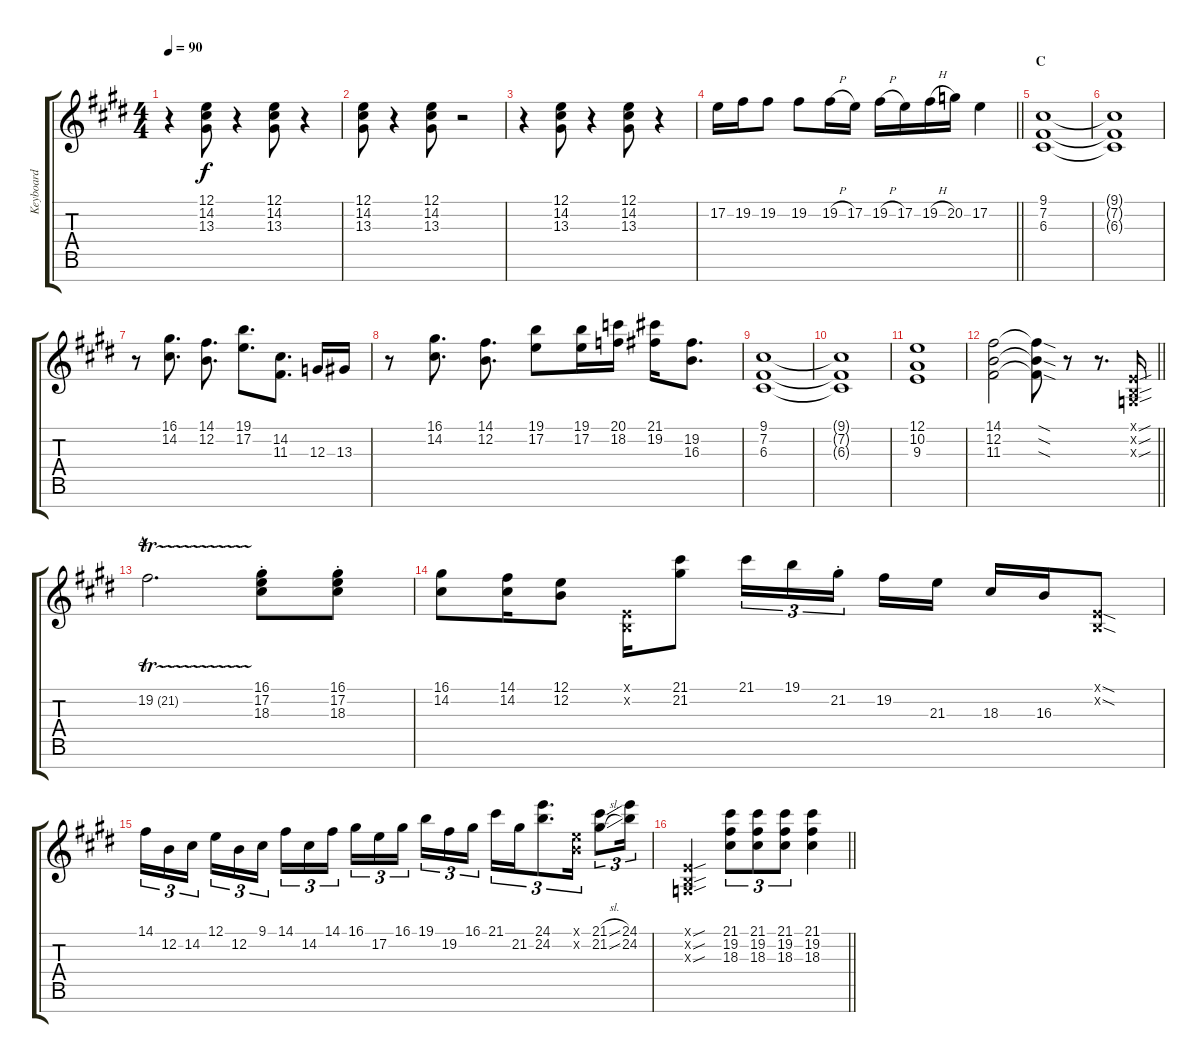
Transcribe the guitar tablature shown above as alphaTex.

\track ("Keyboard" "Keyboard") {instrument rockorgan}
\staff {score tabs}
\tuning (E4 B3 G3 D3 A2 E2 B1) {hide}
\ts (4 4)
\tempo 90
\clef g2
\ks c#minor
r.4{dy f} (12.1 14.2 13.3).8 r.4 (12.1 14.2 13.3).8 r.4 |
(12.1 14.2 13.3).8 r.4 (12.1 14.2 13.3).8 r.2 |
r.4 (12.1 14.2 13.3).8 r.4 (12.1 14.2 13.3).8 r.4 |
\barLineRight lightlight
17.2.16 19.2.16 19.2.8 19.2.8 19.2{h}.16 17.2.16 19.2{h}.16 17.2.16 19.2{h}.16 20.2.16 17.2.4 |
\section ("" "C")
(9.1 7.2 6.3).1 |
(9.1{t} 7.2{t} 6.3{t}).1 |
r.8 (16.1 14.2).8{d} (14.1 12.2).8{d} (19.1 17.2).8{d} (14.2 11.3).8{d} 12.3.16 13.3.16 |
r.8 (16.1 14.2).8{d} (14.1 12.2).8{d} (19.1 17.2).8 (19.1 17.2).16 (20.1 18.2).16 (21.1 19.2).16 (19.2 16.3).8{d} |
(9.1 7.2 6.3).1 |
(9.1{t} 7.2{t} 6.3{t}).1 |
(12.1 10.2 9.3).1 |
\barLineRight lightlight
(14.1 12.2 11.3).2 (14.1{sod t} 12.2{sod t} 11.3{sod t}).8 r.8 r.8{d} (0.1{sou x} 0.2{sou x} 0.3{sou x}).16 |
\section ("" "A")
19.2{tr (21 32)}.2{d} (16.1{st} 17.2{st} 18.3{st}).8 (16.1{st} 17.2{st} 18.3).8 |
(16.1 14.2).8 (14.1 14.2).16 (12.1 12.2).8 (0.1{x} 0.2{x}).16 (21.1 21.2).8 21.1.16{tu (3 2)} 19.1.16{tu (3 2)} 21.2{st}.16{tu (3 2) beam splitsecondary} 19.2.16 21.3.16 18.3.16 16.3.16 (0.1{sod x} 0.2{sod x}).8 |
14.1.16{tu (3 2)} 12.2.16{tu (3 2)} 14.2.16{tu (3 2) beam splitsecondary} 12.1.16{tu (3 2)} 12.2.16{tu (3 2)} 9.1.16{tu (3 2)} 14.1.16{tu (3 2)} 14.2.16{tu (3 2)} 14.1.16{tu (3 2) beam splitsecondary} 16.1.16{tu (3 2)} 17.2.16{tu (3 2)} 16.1.16{tu (3 2)} 19.1.16{tu (3 2)} 19.2.16{tu (3 2)} 16.1.16{tu (3 2) beam splitsecondary} 21.1.16{tu (3 2)} 21.2.16{tu (3 2)} (24.1 24.2).8{d tu (3 2)} (12.1{x} 12.2{x}).16{tu (3 2)} (21.1{sl} 21.2{sl}).8{tu (3 2)} (24.1 24.2).16{tu (3 2)} |
\barLineRight lightlight
(0.1{sou x} 0.2{sou x} 0.3{sou x}).2 (21.1 19.2 18.3).8{tu (3 2)} (21.1 19.2 18.3).8{tu (3 2)} (21.1 19.2 18.3).8{tu (3 2)} (21.1 19.2 18.3).4
